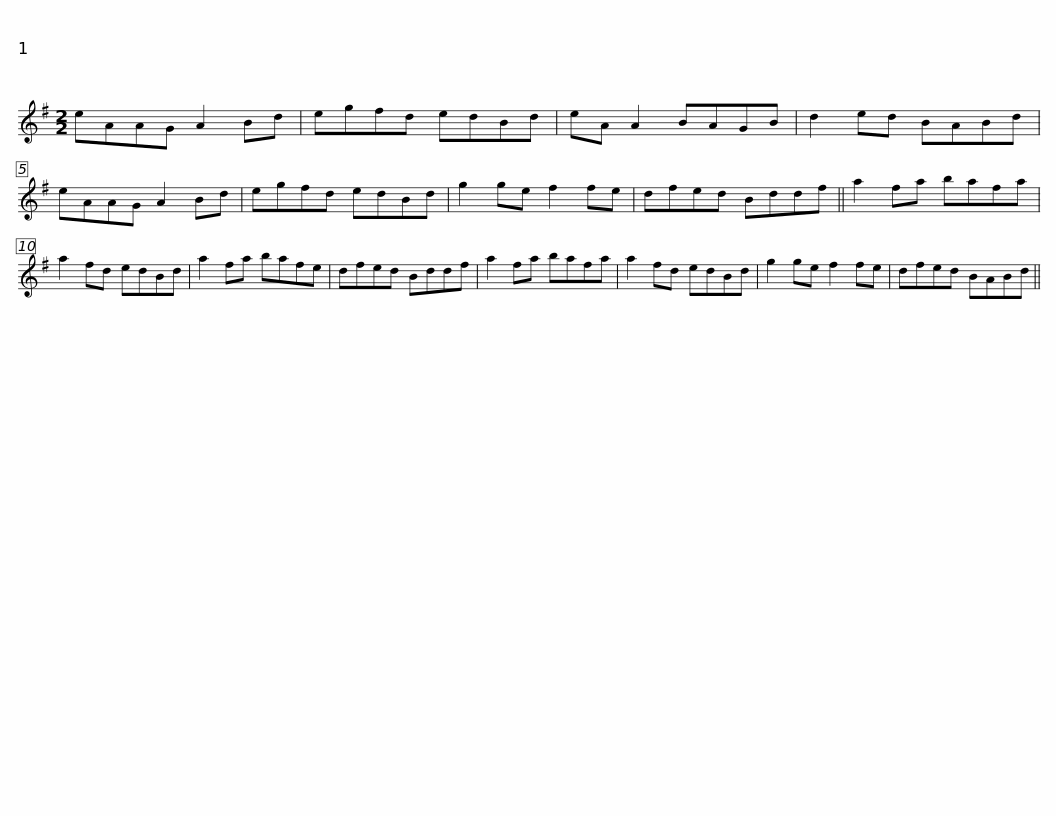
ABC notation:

X:1
L:1/8
M:2/2
I:linebreak $
K:G
V:1 treble
V:1
 eAAG A2 Bd | egfd edBd | eA A2 BAGB | d2 ed BABd | eAAG A2 Bd | %5
 egfd edBd |$ g2 ge f2 fe | dfed Bddf || a2 fa bafa | a2 fd edBd | %10
 a2 fa bafe | dfed Bddf |$ a2 fa bafa | a2 fd edBd | g2 ge f2 fe | %15
 dfed BABd || %16
